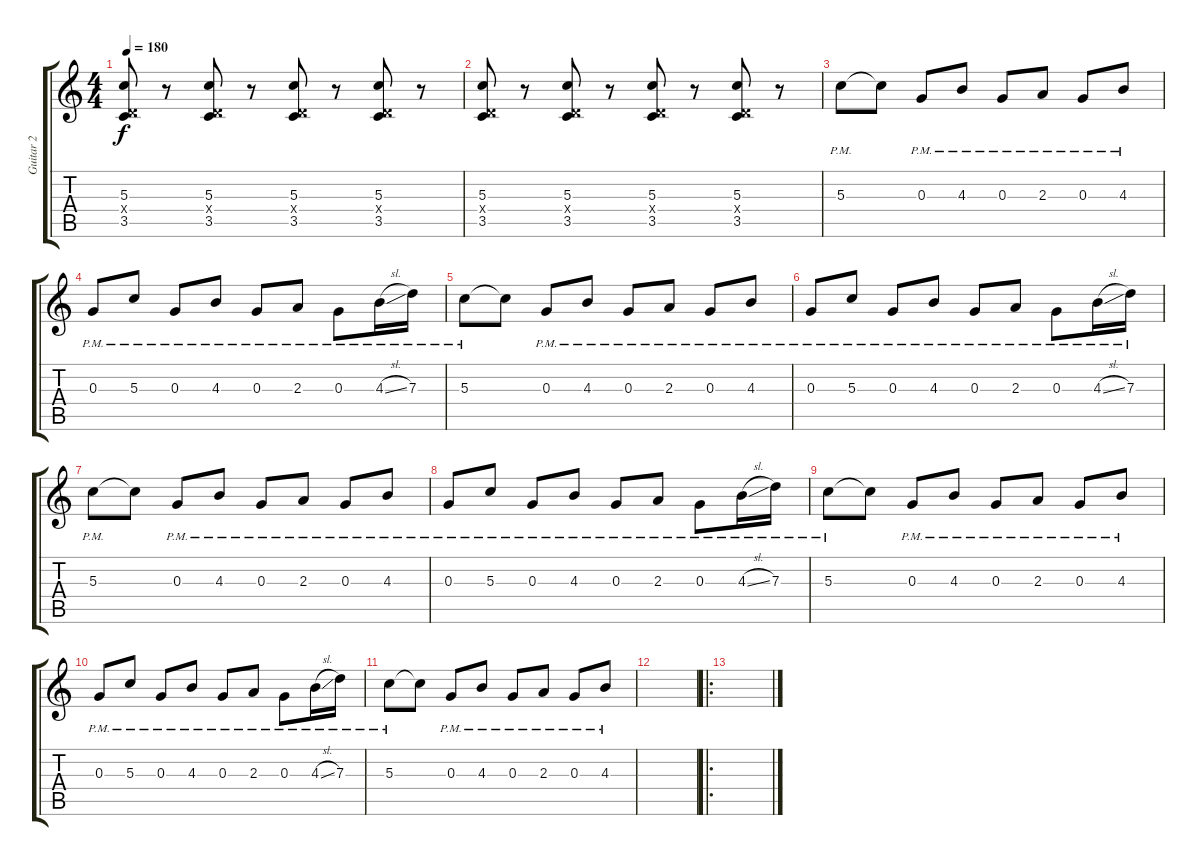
\track ("Guitar 2" "Guitar 2") {instrument distortionguitar}
\staff {score tabs}
\tuning (E4 B3 G3 D3 A2 E2) {hide}
\ts (4 4)
\tempo 180
\clef g2
\ks c
(5.3 0.4{x} 3.5).8{dy f} r.8 (5.3 0.4{x} 3.5).8 r.8 (5.3 0.4{x} 3.5).8 r.8 (5.3 0.4{x} 3.5).8 r.8 |
(5.3 0.4{x} 3.5).8 r.8 (5.3 0.4{x} 3.5).8 r.8 (5.3 0.4{x} 3.5).8 r.8 (5.3 0.4{x} 3.5).8 r.8 |
5.3{pm}.8 5.3{t}.8 0.3{pm}.8 4.3{pm}.8 0.3{pm}.8 2.3{pm}.8 0.3{pm}.8 4.3{pm}.8 |
0.3{pm}.8 5.3{pm}.8 0.3{pm}.8 4.3{pm}.8 0.3{pm}.8 2.3{pm}.8 0.3{pm}.8 4.3{sl pm}.16 7.3{pm}.16 |
5.3{pm}.8 5.3{t}.8 0.3{pm}.8 4.3{pm}.8 0.3{pm}.8 2.3{pm}.8 0.3{pm}.8 4.3{pm}.8 |
0.3{pm}.8 5.3{pm}.8 0.3{pm}.8 4.3{pm}.8 0.3{pm}.8 2.3{pm}.8 0.3{pm}.8 4.3{sl pm}.16 7.3{pm}.16 |
5.3{pm}.8 5.3{t}.8 0.3{pm}.8 4.3{pm}.8 0.3{pm}.8 2.3{pm}.8 0.3{pm}.8 4.3{pm}.8 |
0.3{pm}.8 5.3{pm}.8 0.3{pm}.8 4.3{pm}.8 0.3{pm}.8 2.3{pm}.8 0.3{pm}.8 4.3{sl pm}.16 7.3{pm}.16 |
5.3{pm}.8 5.3{t}.8 0.3{pm}.8 4.3{pm}.8 0.3{pm}.8 2.3{pm}.8 0.3{pm}.8 4.3{pm}.8 |
0.3{pm}.8 5.3{pm}.8 0.3{pm}.8 4.3{pm}.8 0.3{pm}.8 2.3{pm}.8 0.3{pm}.8 4.3{sl pm}.16 7.3{pm}.16 |
5.3{pm}.8 5.3{t}.8 0.3{pm}.8 4.3{pm}.8 0.3{pm}.8 2.3{pm}.8 0.3{pm}.8 4.3{pm}.8 |
|
\ro
